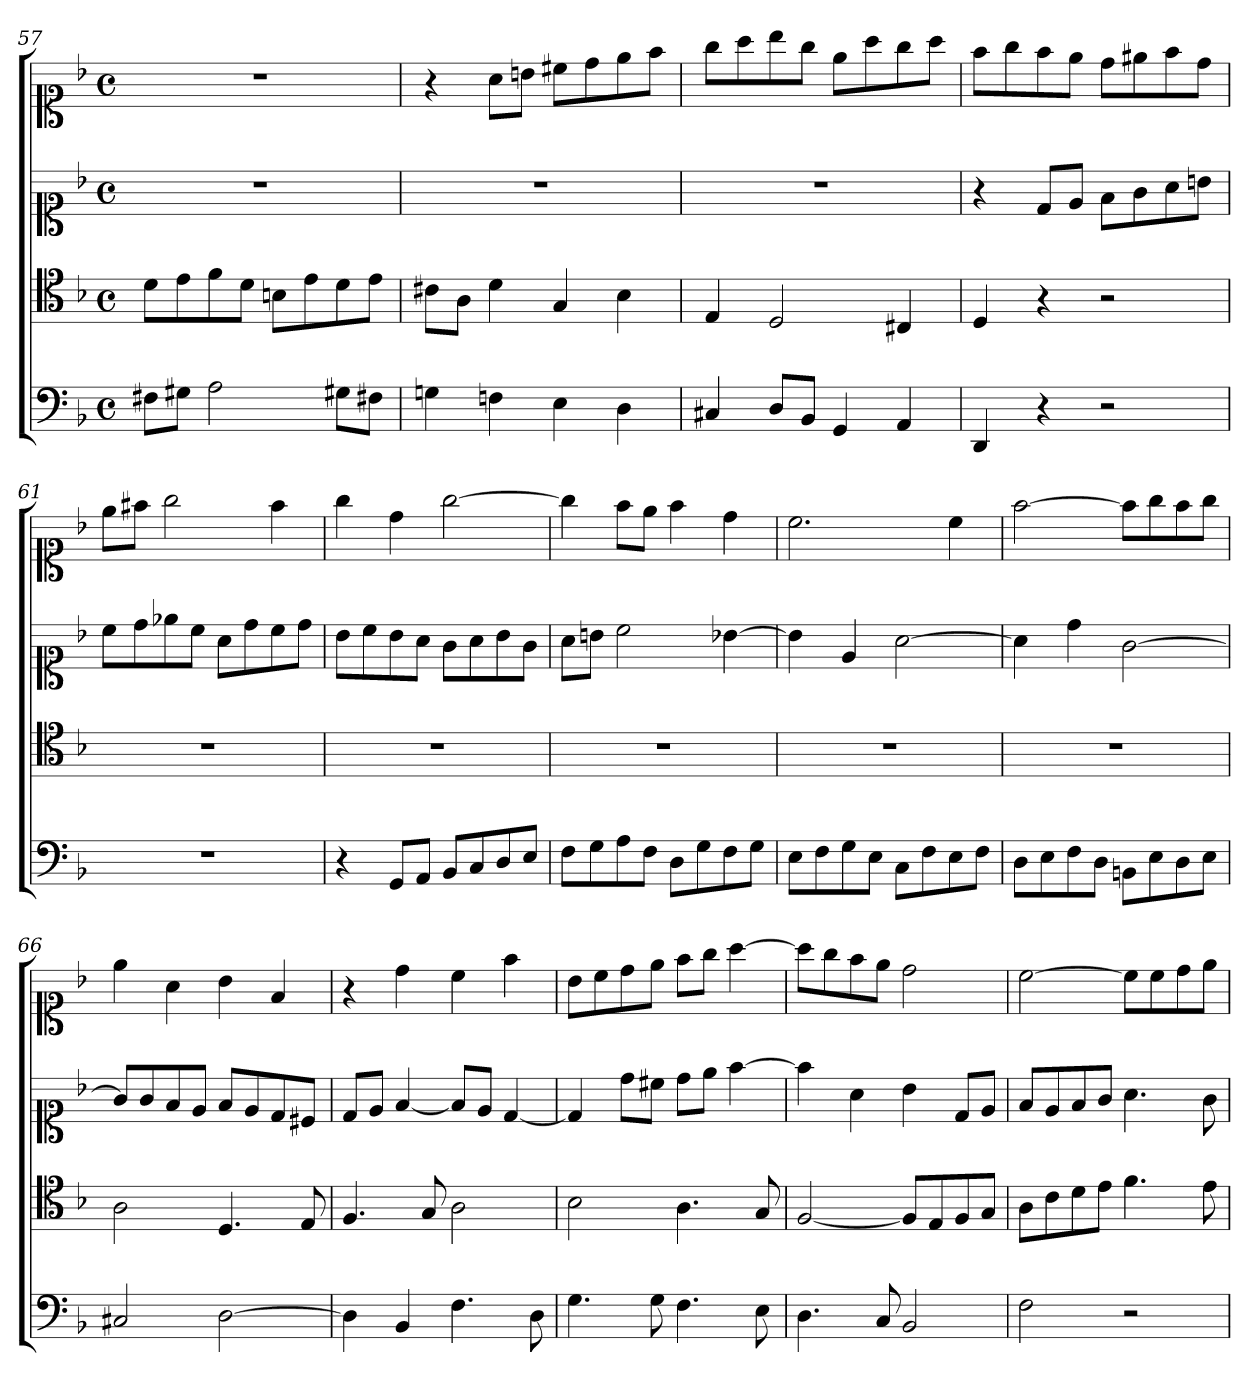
**kern	**kern	**kern	**kern
*part4	*part3	*part2	*part1
*staff4	*staff3	*staff2	*staff1
*clefF4	*clefC4	*clefC1	*clefC1
*k[b-]	*k[b-]	*k[b-]	*k[b-]
*d:	*d:	*d:	*d:
*M4/4	*M4/4	*M4/4	*M4/4
*met(c)	*met(c)	*met(c)	*met(c)
=57	=57	=57	=57
8F#XL	8dL	1r	1r
8G#XJ	8e	.	.
2A	8f	.	.
.	8dJ	.	.
.	8BnL	.	.
.	8e	.	.
8G#XL	8d	.	.
8F#XJ	8eJ	.	.
=58	=58	=58	=58
4Gn	8c#XL	1r	4r
.	8AJ	.	.
4Fn	4d	.	8aL
.	.	.	8bnJ
4E	4G	.	8cc#XL
.	.	.	8dd
4D	4B-	.	8ee
.	.	.	8ffJ
=59	=59	=59	=59
4C#X	4E	1r	8ggL
.	.	.	8aa
8DL	2D	.	8bb-
8BB-J	.	.	8ggJ
4GG	.	.	8eeL
.	.	.	8aa
4AA	4C#X	.	8gg
.	.	.	8aaJ
=60	=60	=60	=60
4DD	4D	4r	8ffL
.	.	.	8gg
4r	4r	8dL	8ff
.	.	8eJ	8eeJ
2r	2r	8fL	8ddL
.	.	8g	8ee#X
.	.	8a	8ff
.	.	8bnJ	8ddJ
=61	=61	=61	=61
1r	1r	8ccL	8eeL
.	.	8dd	8ff#XJ
.	.	8ee-X	2gg
.	.	8ccJ	.
.	.	8aL	.
.	.	8dd	.
.	.	8cc	4ff#
.	.	8ddJ	.
=62	=62	=62	=62
4r	1r	8b-L	4gg
.	.	8cc	.
8GGL	.	8b-	4dd
8AAJ	.	8aJ	.
8BB-L	.	8gL	[2gg
8C	.	8a	.
8D	.	8b-	.
8EJ	.	8gJ	.
=63	=63	=63	=63
8FL	1r	8aL	4gg]
8G	.	8bnJ	.
8A	.	2cc	8ffL
8FJ	.	.	8eeJ
8DL	.	.	4ff
8G	.	.	.
8F	.	[4b-X	4dd
8GJ	.	.	.
=64	=64	=64	=64
8EL	1r	4b-]	2.cc
8F	.	.	.
8G	.	4e	.
8EJ	.	.	.
8CL	.	[2a	.
8F	.	.	.
8E	.	.	4cc
8FJ	.	.	.
=65	=65	=65	=65
8DL	1r	4a]	[2ff
8E	.	.	.
8F	.	4dd	.
8DJ	.	.	.
8BBn\L	.	[2g	8ffL]
8E\	.	.	8gg
8D\	.	.	8ff
8E\J	.	.	8ggJ
=66	=66	=66	=66
2C#X	2A	8gL]	4ee
.	.	8g	.
.	.	8f	4a
.	.	8eJ	.
[2D	4.D	8fL	4b-
.	.	8e	.
.	.	8d	4f
.	8E	8c#XJ	.
=67	=67	=67	=67
4D]	4.F	8dL	4r
.	.	8eJ	.
4BB-	.	[4f	4dd
.	8G	.	.
4.F	2A	8fL]	4cc
.	.	8eJ	.
.	.	[4d	4ff
8D	.	.	.
=68	=68	=68	=68
4.G	2B-	4d]	8b-L
.	.	.	8cc
.	.	8ddL	8dd
8G	.	8cc#XJ	8eeJ
4.F	4.A	8ddL	8ffL
.	.	8eeJ	8ggJ
.	.	[4ff	[4aa
8E	8G	.	.
=69	=69	=69	=69
4.D	[2F	4ff]	8aaL]
.	.	.	8gg
.	.	4a	8ff
8C	.	.	8eeJ
2BB-	8FL]	4b-	2dd
.	8E	.	.
.	8F	8dL	.
.	8GJ	8eJ	.
=70	=70	=70	=70
2F	8AL	8fL	[2cc
.	8c	8e	.
.	8d	8f	.
.	8eJ	8gJ	.
2r	4.f	4.a	8ccL]
.	.	.	8cc
.	.	.	8dd
.	8e	8g	8eeJ
=	=	=	=
*-	*-	*-	*-
